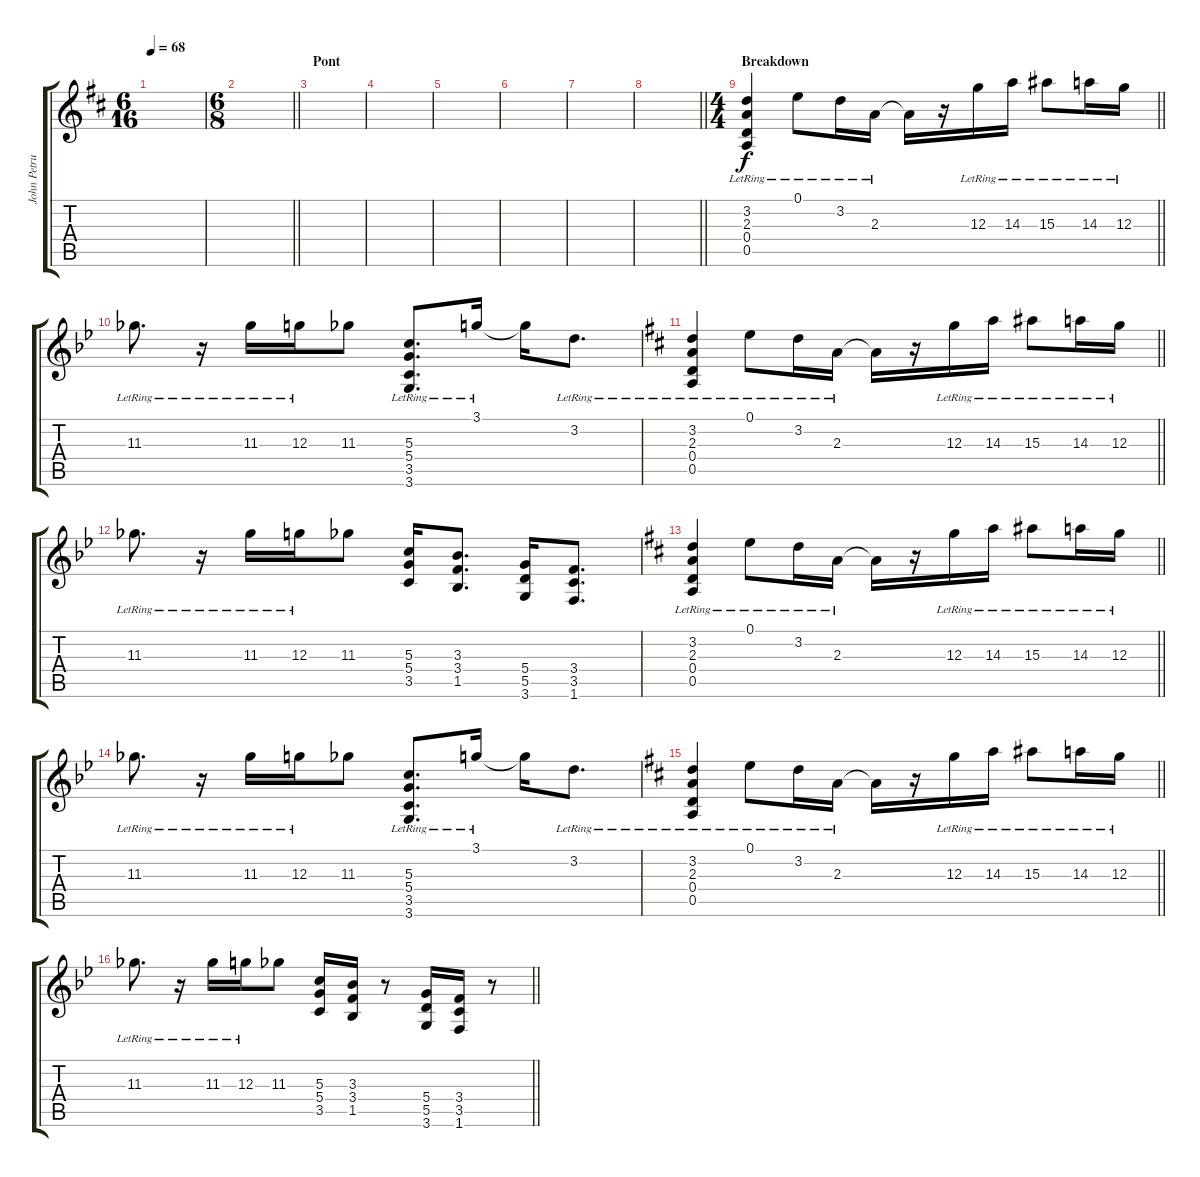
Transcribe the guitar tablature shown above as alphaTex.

\track ("John Petrucci" "John Petru") {instrument distortionguitar}
\staff {score tabs}
\tuning (E4 B3 G3 D3 A2 E2) {hide}
\ts (6 16)
\tempo 68
\clef g2
\ks d
|
\ts (6 8)
\barLineRight lightlight
|
\section ("" "Pont")
|
|
|
|
|
\barLineRight lightlight
|
\ts (4 4)
\section ("" "Breakdown")
\barLineRight lightlight
(3.2 2.3 0.4{lr} 0.5).4 0.1{lr}.8 3.2{lr}.16 2.3{lr}.16 2.3{t}.16 r.16 12.3{lr}.16 14.3{lr}.16 15.3{lr}.8 14.3{lr}.16 12.3{lr}.16 |
\ks bb
11.3{lr}.8{d} r.16 11.3{lr}.16 12.3{lr}.16 11.3.8 (5.3 5.4 3.5{lr} 3.6).8{d} 3.1{lr}.16 3.1{t}.16 3.2{lr}.8{d} |
\barLineRight lightlight
\ks d
(3.2{lr} 2.3 0.4 0.5).4 0.1{lr}.8 3.2{lr}.16 2.3{lr}.16 2.3{t}.16 r.16 12.3{lr}.16 14.3{lr}.16 15.3{lr}.8 14.3{lr}.16 12.3{lr}.16 |
\ks bb
11.3{lr}.8{d} r.16 11.3{lr}.16 12.3{lr}.16 11.3.8 (5.3 5.4 3.5).16 (3.3 3.4 1.5).8{d} (5.4 5.5 3.6).16 (3.4 3.5 1.6).8{d} |
\barLineRight lightlight
\ks d
(3.2 2.3{lr} 0.4 0.5).4 0.1{lr}.8 3.2{lr}.16 2.3{lr}.16 2.3{t}.16 r.16 12.3{lr}.16 14.3{lr}.16 15.3{lr}.8 14.3{lr}.16 12.3{lr}.16 |
\ks bb
11.3{lr}.8{d} r.16 11.3{lr}.16 12.3{lr}.16 11.3.8 (5.3{lr} 5.4 3.5 3.6).8{d} 3.1{lr}.16 3.1{t}.16 3.2{lr}.8{d} |
\barLineRight lightlight
\ks d
(3.2{lr} 2.3 0.4 0.5).4 0.1{lr}.8 3.2{lr}.16 2.3{lr}.16 2.3{t}.16 r.16 12.3{lr}.16 14.3{lr}.16 15.3{lr}.8 14.3{lr}.16 12.3{lr}.16 |
\barLineRight lightlight
\ks bb
11.3{lr}.8{d} r.16 11.3{lr}.16 12.3{lr}.16 11.3.8 (5.3 5.4 3.5).16 (3.3 3.4 1.5).16 r.8 (5.4 5.5 3.6).16 (3.4 3.5 1.6).16 r.8
